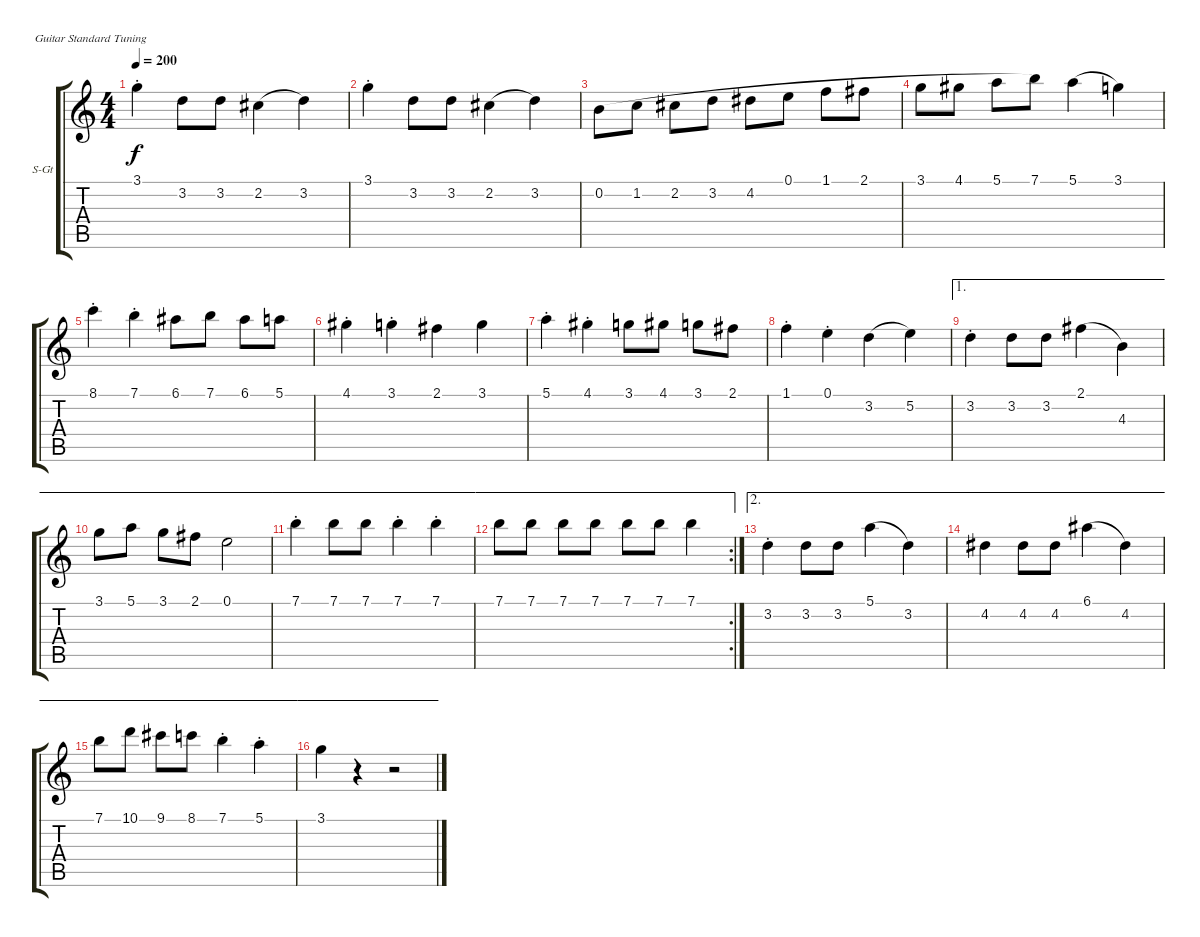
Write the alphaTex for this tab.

\defaultSystemsLayout 4
\bracketExtendMode groupsimilarinstruments
\firstSystemTrackNameOrientation horizontal
\otherSystemsTrackNameOrientation horizontal
\track ("Steel Guitar" "S-Gt") {instrument acousticguitarsteel}
\staff {score tabs}
\tuning (E4 B3 G3 D3 A2 E2)
\ts (4 4)
\tempo 200
\clef g2
\ks c
3.1{st}.4{dy f} 3.2.8 3.2.8 2.2.4{legatoorigin} 3.2.4 |
3.1{st}.4 3.2.8 3.2.8 2.2.4{legatoorigin} 3.2.4 |
0.2.8{legatoorigin} 1.2.8{legatoorigin} 2.2.8{legatoorigin} 3.2.8{legatoorigin} 4.2.8{legatoorigin} 0.1.8{legatoorigin} 1.1.8{legatoorigin} 2.1.8{legatoorigin} |
3.1.8{legatoorigin} 4.1.8{legatoorigin} 5.1.8{legatoorigin} 7.1.8 5.1.4{legatoorigin} 3.1.4 |
8.1{st}.4 7.1{st}.4 6.1.8 7.1.8 6.1.8 5.1.8 |
4.1{st}.4 3.1{st}.4 2.1.4 3.1.4 |
5.1{st}.4 4.1{st}.4 3.1.8 4.1.8 3.1.8 2.1.8 |
1.1{st}.4 0.1{st}.4 3.2.4{legatoorigin} 5.2.4 |
\ae 1
3.2{st}.4 3.2.8 3.2.8 2.1.4{legatoorigin} 4.3.4 |
\ae 1
3.1.8 5.1.8 3.1.8 2.1.8 0.1.2 |
\ae 1
7.1{st}.4 7.1.8 7.1.8 7.1{st}.4 7.1{st}.4 |
\ae 1
\rc 2
7.1.8 7.1.8 7.1.8 7.1.8 7.1.8 7.1.8 7.1.4 |
\ae 2
3.2{st}.4 3.2.8 3.2.8 5.1.4{legatoorigin} 3.2.4 |
\ae 2
4.2.4 4.2.8 4.2.8 6.1.4{legatoorigin} 4.2.4 |
\ae 2
7.1.8 10.1.8 9.1.8 8.1.8 7.1{st}.4 5.1{st}.4 |
\ae 2
3.1.4 r.4 r.2
